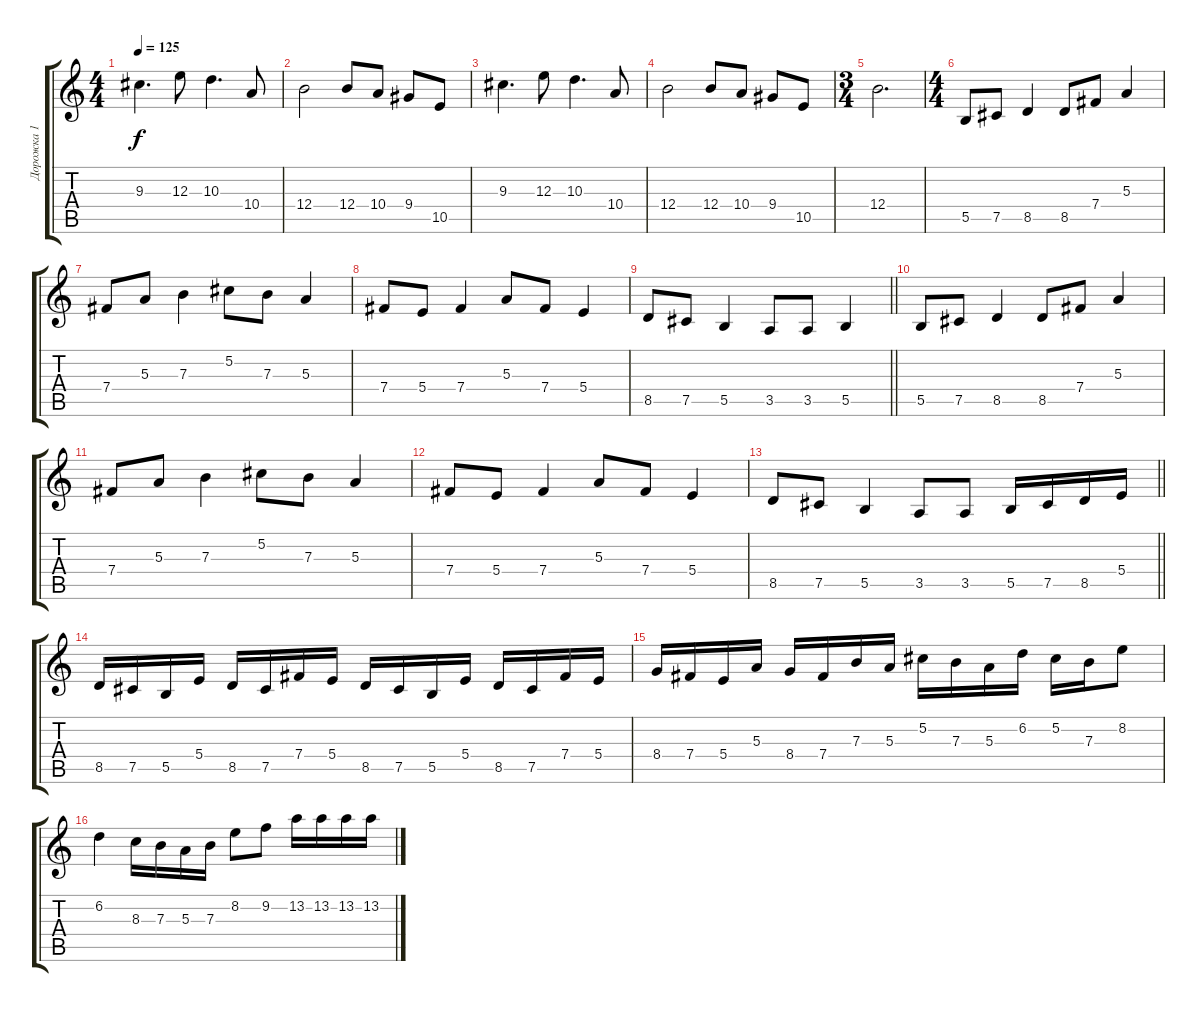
\track ("Дорожка 1" "Дорожка 1") {instrument distortionguitar}
\staff {score tabs}
\tuning (Db4 Ab3 E3 B2 Gb2 B1) {hide}
\ts (4 4)
\tempo 125
\clef g2
\ks c
9.3.4{d dy f} 12.3.8 10.3.4{d} 10.4.8 |
12.4.2 12.4.8 10.4.8 9.4.8 10.5.8 |
9.3.4{d} 12.3.8 10.3.4{d} 10.4.8 |
12.4.2 12.4.8 10.4.8 9.4.8 10.5.8 |
\ts (3 4)
12.4.2{d} |
\ts (4 4)
5.5.8 7.5.8 8.5.4 8.5.8 7.4.8 5.3.4 |
7.4.8 5.3.8 7.3.4 5.2.8 7.3.8 5.3.4 |
7.4.8 5.4.8 7.4.4 5.3.8 7.4.8 5.4.4 |
\barLineRight lightlight
8.5.8 7.5.8 5.5.4 3.5.8 3.5.8 5.5.4 |
5.5.8 7.5.8 8.5.4 8.5.8 7.4.8 5.3.4 |
7.4.8 5.3.8 7.3.4 5.2.8 7.3.8 5.3.4 |
7.4.8 5.4.8 7.4.4 5.3.8 7.4.8 5.4.4 |
\barLineRight lightlight
8.5.8 7.5.8 5.5.4 3.5.8 3.5.8 5.5.16 7.5.16 8.5.16 5.4.16 |
\section ("" " ")
8.5.16 7.5.16 5.5.16 5.4.16 8.5.16 7.5.16 7.4.16 5.4.16 8.5.16 7.5.16 5.5.16 5.4.16 8.5.16 7.5.16 7.4.16 5.4.16 |
8.4.16 7.4.16 5.4.16 5.3.16 8.4.16 7.4.16 7.3.16 5.3.16 5.2.16 7.3.16 5.3.16 6.2.16 5.2.16 7.3.16 8.2.8 |
6.2.4 8.3.16 7.3.16 5.3.16 7.3.16 8.2.8 9.2.8 13.2.16 13.2.16 13.2.16 13.2.16
